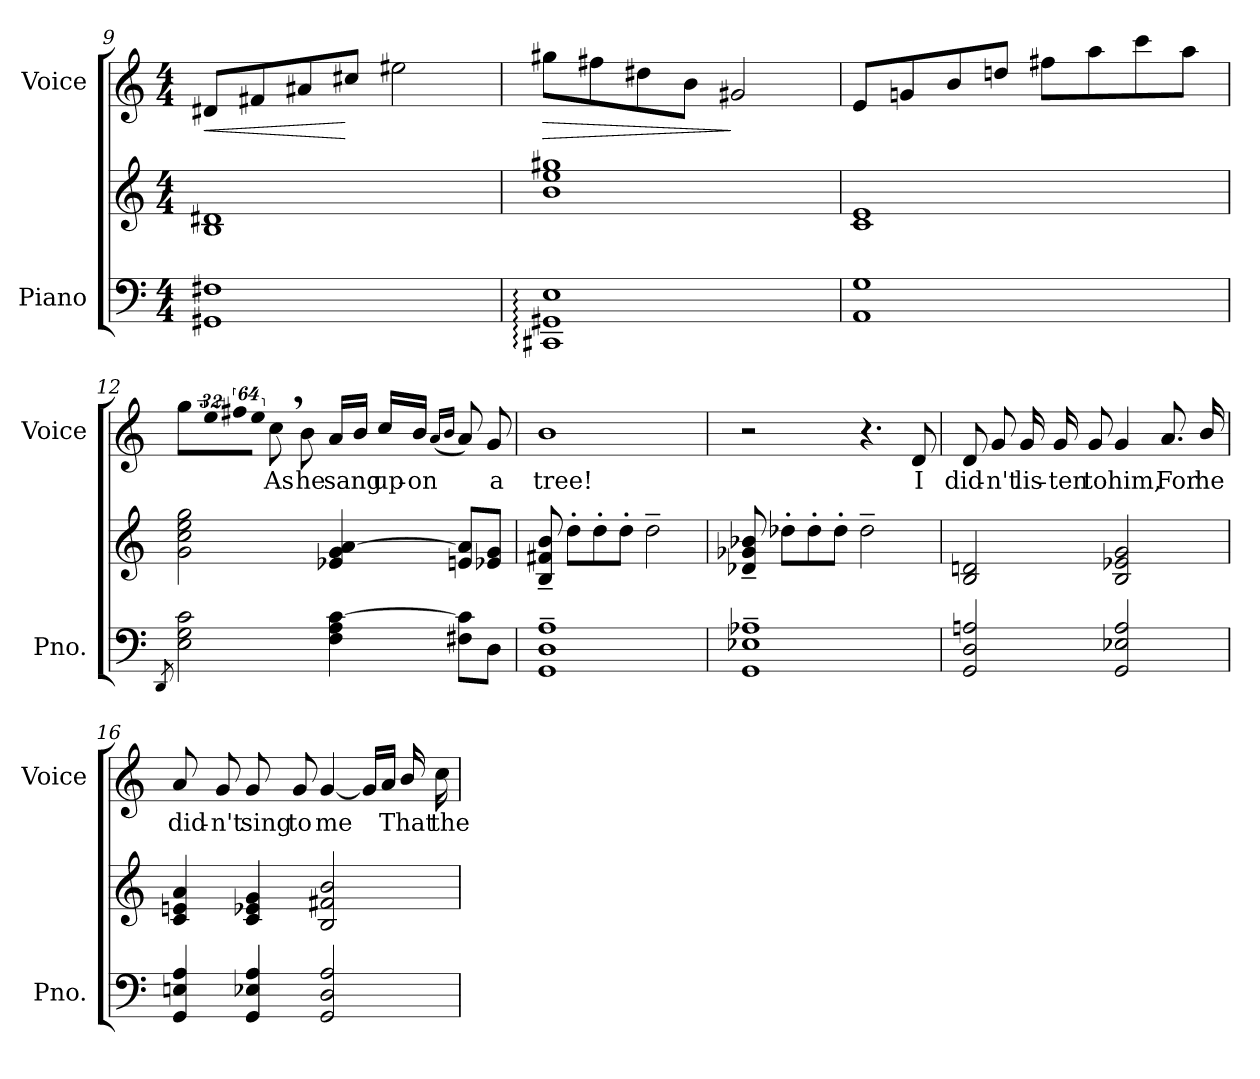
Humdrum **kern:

**kern	**kern	**kern	**text	**dynam
*part2	*part2	*part1	*part1	*part1
*staff3	*staff2	*staff1	*staff1	*staff1
*I"Piano	*	*I"Voice	*	*
*I'Pno.	*	*I'Voice	*	*
*clefF4	*clefG2	*clefG2	*	*
*k[]	*k[]	*k[]	*	*
*M4/4	*M4/4	*M4/4	*	*
=9	=9	=9	=9	=9
!	!	!	!	!LO:HP:b
1GG#Xi 1F#Xi	1Bi 1d#Xi	8d#Xi/L	.	<
.	.	8f#Xi/	.	.
.	.	8a#Xi/	.	.
.	.	8cc#Xi/J	.	[
.	.	2ee#Xi\	.	.
!!LO:PB:g=z
=10	=10	=10	=10	=10
!	!	!	!	!LO:HP:b
1CC#Xi: 1GG#Xi: 1Ei:	1bi 1eei 1gg#Xi	8gg#Xi\L	.	>
.	.	8ff#Xi\	.	.
.	.	8dd#Xi\	.	.
.	.	8bi\J	.	.
.	.	2g#Xi/	.	]
=11	=11	=11	=11	=11
1AAi 1Gi	1ci 1ei	8ei/L	.	.
.	.	8gni/	.	.
.	.	8bi/	.	.
.	.	8ddni/J	.	.
.	.	8ff#Xi\L	.	.
.	.	8aai\	.	.
.	.	8ccci\	.	.
.	.	8aai\J	.	.
!!LO:LB:g=z
=12	=12	=12	=12	=12
8qDDi/	.	.	.	.
2Ei\ 2Gi 2ci	2gi\ 2cci 2eei 2ggi	8ggi\L	.	.
!	!	!LO:N:vis=16	!	!
.	.	512%21eei\L	.	.
!	!	!LO:N:vis=16	!	!
.	.	1024%43ff#Xi\	.	.
!	!	!LO:N:vis=16	!	!
.	.	1024%43eei\JJ	.	.
!	!	!	!LO:LY:b:color=#000000	!
.	.	8cc,i\	As	.
!	!	!	!LO:LY:b:color=#000000	!
.	.	8bi\	he	.
!	!	!	!LO:LY:b:color=#000000	!
4Fi\ 4Ai [>4ci	4e-Xi/ 4gi [>4ai	16ai/LL	sang	.
.	.	16bi/JJ	.	.
!	!	!	!LO:LY:b:color=#000000	!
.	.	16cci/LL	up-	.
!	!	!	!LO:LY:b:color=#000000	!
.	.	16bi/JJ	-on	.
.	.	(16qai/LL	.	.
.	.	16qbi/JJ	.	.
8F#Xi\ 8ci]L	8eni/ 8ai]L	8ai/)	.	.
!	!	!	!LO:LY:b:color=#000000	!
8Di\J	8e-Xi/ 8giJ	8gi/	a	.
=13	=13	=13	=13	=13
!	!	!	!LO:LY:b:color=#000000	!
1GGi~ 1Di~ 1Ai~	8Bi/~ 8f#Xi~ 8bi~	1bi	tree!	.
.	8dd'i\L	.	.	.
.	8dd'i\	.	.	.
.	8dd'i\J	.	.	.
.	2dd~i\	.	.	.
=14	=14	=14	=14	=14
1GGi~ 1E-Xi~ 1A-Xi~	8d-Xi/~ 8g-Xi~ 8b-Xi~	2r	.	.
.	8dd-X'i\L	.	.	.
.	8dd-'i\	.	.	.
.	8dd-'i\J	.	.	.
.	2dd-~i\	4.r	.	.
!	!	!	!LO:LY:b:color=#000000	!
.	.	8di/	I	.
!!LO:LB:g=z
=15	=15	=15	=15	=15
!	!	!	!LO:LY:b:color=#000000	!
2GGi/ 2Di 2Ani	2Bi/ 2dni	8di/	did-	.
!	!	!	!LO:LY:b:color=#000000	!
.	.	8gi/	-n't	.
!	!	!	!LO:LY:b:color=#000000	!
.	.	16gi/	lis-	.
!	!	!	!LO:LY:b:color=#000000	!
.	.	16gi/	-ten	.
!	!	!	!LO:LY:b:color=#000000	!
.	.	8gi/	to	.
!	!	!	!LO:LY:b:color=#000000	!
2GGi/ 2E-Xi 2Ai	2Bi/ 2e-Xi 2gi	4gi/	him,	.
!	!	!	!LO:LY:b:color=#000000	!
.	.	8.ai/	For	.
!	!	!	!LO:LY:b:color=#000000	!
.	.	16bi/	he	.
=16	=16	=16	=16	=16
!	!	!	!LO:LY:b:color=#000000	!
4GGi/ 4Eni 4Ai	4ci/ 4eni 4ai	8ai/	did-	.
!	!	!	!LO:LY:b:color=#000000	!
.	.	8gi/	-n't	.
!	!	!	!LO:LY:b:color=#000000	!
4GGi/ 4E-Xi 4Ai	4ci/ 4e-Xi 4gi	8gi/	sing	.
!	!	!	!LO:LY:b:color=#000000	!
.	.	8gi/	to	.
!	!	!	!LO:LY:b:color=#000000	!
2GGi/ 2Di 2Ai	2Bi/ 2f#Xi 2bi	[<4gi/	me	.
.	.	16gi/LL]	.	.
.	.	16ai/JJ	.	.
!	!	!	!LO:LY:b:color=#000000	!
.	.	16bi/	That	.
!	!	!	!LO:LY:b:color=#000000	!
.	.	16cci\	the	.
=	=	=	=	=
*-	*-	*-	*-	*-
